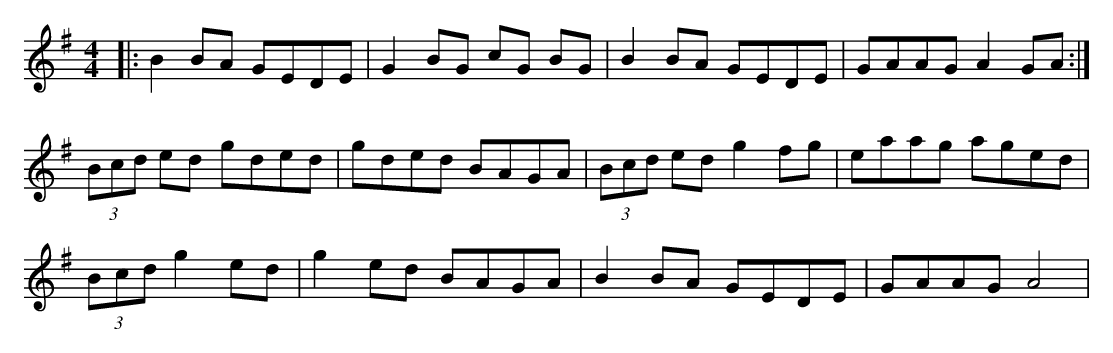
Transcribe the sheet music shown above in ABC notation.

X:1
M:4/4
K:G
|:B2BA GEDE|G2 BG cG BG|B2BA GEDE|GAAG A2 GA:|
(3Bcd ed gded|gded BAGA|(3Bcd ed g2 fg|eaag aged|
(3Bcd g2 ed|g2 ed BAGA|B2BA GEDE|GAAG A4|
